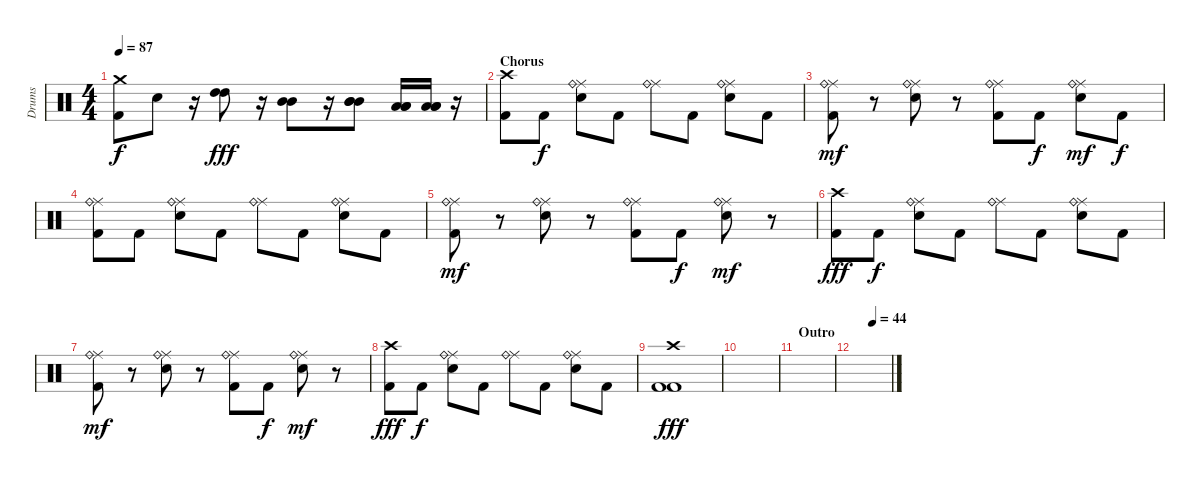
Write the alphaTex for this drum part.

\track ("Drums" "Drums") {instrument percussion}
\staff {score}
\articulation defaults
\ts (4 4)
\tempo 87
\clef neutral
\ks c
("Crash medium (hit)" "Kick (hit) 2").8{dy f} "Snare (hit) 2".8 r.16 ("High Tom (hit)" "High Tom (hit)").8{bd 120 dy fff} r.16 ("Mid Tom (hit)" "Mid Tom (hit)").8{bd 120} r.16 ("Mid Tom (hit)" "Mid Tom (hit)" "Mid Tom (hit)").8 ("Low Tom (hit)" "Low Tom (hit)" "Low Tom (hit)").16 ("Low Tom (hit)" "Low Tom (hit)" "Low Tom (hit)").16 r.16 |
\section ("" "Chorus")
("Crash high (hit)" "Kick (hit) 2").8 "Kick (hit) 2".8{dy f} ("Ride (middle)" "Snare (hit) 2" "Ride (bell)").8 "Kick (hit) 2".8 ("Ride (middle)" "Ride (bell)").8 "Kick (hit) 2".8 ("Ride (middle)" "Snare (hit) 2" "Ride (bell)").8 "Kick (hit) 2".8 |
("Ride (middle)" "Kick (hit) 2" "Ride (bell)").8{dy mf} r.8 ("Ride (middle)" "Snare (hit) 2" "Ride (bell)").8 r.8 ("Ride (middle)" "Kick (hit) 2" "Ride (bell)").8 "Kick (hit) 2".8{dy f} ("Ride (middle)" "Snare (hit) 2" "Ride (bell)").8{dy mf} "Kick (hit) 2".8{dy f} |
("Ride (middle)" "Kick (hit) 2" "Ride (bell)").8 "Kick (hit) 2".8 ("Ride (middle)" "Snare (hit) 2" "Ride (bell)").8 "Kick (hit) 2".8 ("Ride (middle)" "Ride (bell)").8 "Kick (hit) 2".8 ("Ride (middle)" "Snare (hit) 2" "Ride (bell)").8 "Kick (hit) 2".8 |
("Ride (middle)" "Kick (hit) 2" "Ride (bell)").8{dy mf} r.8 ("Ride (middle)" "Snare (hit) 2" "Ride (bell)").8 r.8 ("Ride (middle)" "Kick (hit) 2" "Ride (bell)").8 "Kick (hit) 2".8{dy f} ("Ride (middle)" "Snare (hit) 2" "Ride (bell)").8{dy mf} r.8 |
("Crash high (hit)" "Kick (hit) 2").8{dy fff} "Kick (hit) 2".8{dy f} ("Ride (middle)" "Snare (hit) 2" "Ride (bell)").8 "Kick (hit) 2".8 ("Ride (middle)" "Ride (bell)").8 "Kick (hit) 2".8 ("Ride (middle)" "Snare (hit) 2" "Ride (bell)").8 "Kick (hit) 2".8 |
("Ride (middle)" "Kick (hit) 2" "Ride (bell)").8{dy mf} r.8 ("Ride (middle)" "Snare (hit) 2" "Ride (bell)").8 r.8 ("Ride (middle)" "Kick (hit) 2" "Ride (bell)").8 "Kick (hit) 2".8{dy f} ("Ride (middle)" "Snare (hit) 2" "Ride (bell)").8{dy mf} r.8 |
("Crash high (hit)" "Kick (hit) 2").8{dy fff} "Kick (hit) 2".8{dy f} ("Ride (middle)" "Snare (hit) 2" "Ride (bell)").8 "Kick (hit) 2".8 ("Ride (middle)" "Ride (bell)").8 "Kick (hit) 2".8 ("Ride (middle)" "Snare (hit) 2" "Ride (bell)").8 "Kick (hit) 2".8 |
("Crash high (hit)" "Kick (hit) 2" "Kick (hit) 2").1{dy fff} |
|
\section ("" "Outro")
|
\tempo (44 0.5)
